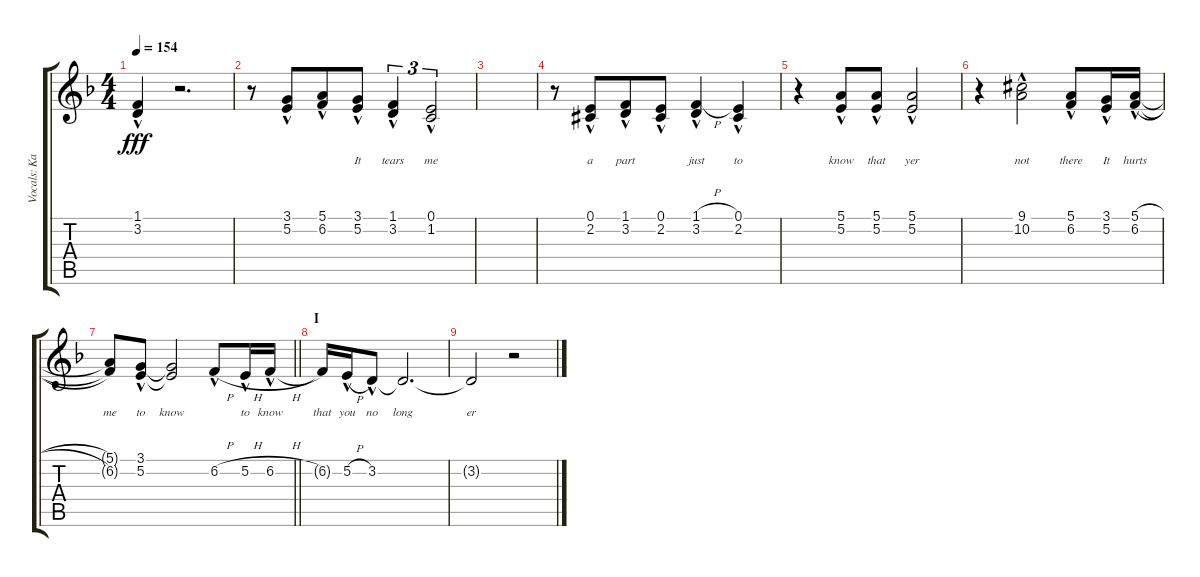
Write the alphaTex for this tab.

\track ("Vocals: Kal" "Vocals: Ka") {instrument lead2sawtooth}
\staff {score tabs}
\tuning (E4 B3 G3 D3 A2 E2) {hide}
\ts (4 4)
\tempo 154
\clef g2
\ks f
(1.1{hac} 3.2{hac}).4{lyrics (0 "") lyrics (1 "") lyrics (2 "") lyrics (3 "") lyrics (4 "") dy fff} r.2{d} |
r.8 (3.1{hac} 5.2{hac}).8{lyrics (0 "") lyrics (1 "") lyrics (2 "") lyrics (3 "") lyrics (4 "") beam merge} (5.1{hac} 6.2{hac}).8{lyrics (0 "") lyrics (1 "") lyrics (2 "") lyrics (3 "") lyrics (4 "")} (3.1{hac} 5.2{hac}).8{lyrics (0 "It") lyrics (1 "") lyrics (2 "") lyrics (3 "") lyrics (4 "")} (1.1{hac} 3.2{hac}).4{tu (3 2) lyrics (0 "tears") lyrics (1 "") lyrics (2 "") lyrics (3 "") lyrics (4 "")} (0.1{hac} 1.2{hac}).2{tu (3 2) lyrics (0 "me") lyrics (1 "") lyrics (2 "") lyrics (3 "") lyrics (4 "")} |
|
r.8 (0.1{hac} 2.2{hac acc #}).8{lyrics (0 "a") lyrics (1 "") lyrics (2 "") lyrics (3 "") lyrics (4 "") beam merge} (1.1{hac} 3.2{hac}).8{lyrics (0 "part") lyrics (1 "") lyrics (2 "") lyrics (3 "") lyrics (4 "")} (0.1{hac} 2.2{hac acc #}).8{lyrics (0 "") lyrics (1 "") lyrics (2 "") lyrics (3 "") lyrics (4 "")} (1.1{h hac} 3.2{hac}).4{lyrics (0 "just") lyrics (1 "") lyrics (2 "") lyrics (3 "") lyrics (4 "")} (0.1{hac} 2.2{hac acc #}).4{lyrics (0 "to") lyrics (1 "") lyrics (2 "") lyrics (3 "") lyrics (4 "")} |
r.4 (5.1{hac} 5.2{hac}).8{lyrics (0 "know") lyrics (1 "") lyrics (2 "") lyrics (3 "") lyrics (4 "")} (5.1{hac} 5.2{hac}).8{lyrics (0 "that") lyrics (1 "") lyrics (2 "") lyrics (3 "") lyrics (4 "")} (5.1{hac} 5.2{hac}).2{lyrics (0 "yer") lyrics (1 "") lyrics (2 "") lyrics (3 "") lyrics (4 "")} |
r.4 (9.1{hac acc #} 10.2{hac}).2{lyrics (0 "not") lyrics (1 "") lyrics (2 "") lyrics (3 "") lyrics (4 "")} (5.1{hac} 6.2{hac}).8{lyrics (0 "there") lyrics (1 "") lyrics (2 "") lyrics (3 "") lyrics (4 "")} (3.1{hac} 5.2{hac}).16{lyrics (0 "It") lyrics (1 "") lyrics (2 "") lyrics (3 "") lyrics (4 "")} (5.1{h hac} 6.2{h hac}).16{lyrics (0 "hurts") lyrics (1 "") lyrics (2 "") lyrics (3 "") lyrics (4 "")} |
\barLineRight lightlight
(5.1{t} 6.2{t}).8{lyrics (0 "me") lyrics (1 "") lyrics (2 "") lyrics (3 "") lyrics (4 "")} (3.1{hac} 5.2{hac}).8{lyrics (0 "to") lyrics (1 "") lyrics (2 "") lyrics (3 "") lyrics (4 "")} (3.1{t} 5.2{t}).2{lyrics (0 "know") lyrics (1 "") lyrics (2 "") lyrics (3 "") lyrics (4 "")} 6.2{h hac}.8{lyrics (0 "") lyrics (1 "") lyrics (2 "") lyrics (3 "") lyrics (4 "")} 5.2{h hac}.16{lyrics (0 "to") lyrics (1 "") lyrics (2 "") lyrics (3 "") lyrics (4 "")} 6.2{h hac}.16{lyrics (0 "know") lyrics (1 "") lyrics (2 "") lyrics (3 "") lyrics (4 "")} |
\section ("" "I")
6.2{t}.16{lyrics (0 "that") lyrics (1 "") lyrics (2 "") lyrics (3 "") lyrics (4 "")} 5.2{h hac}.16{lyrics (0 "you") lyrics (1 "") lyrics (2 "") lyrics (3 "") lyrics (4 "")} 3.2{hac}.8{lyrics (0 "no") lyrics (1 "") lyrics (2 "") lyrics (3 "") lyrics (4 "")} 3.2{t}.2{d lyrics (0 "long") lyrics (1 "") lyrics (2 "") lyrics (3 "") lyrics (4 "")} |
3.2{t}.2{lyrics (0 "er") lyrics (1 "") lyrics (2 "") lyrics (3 "") lyrics (4 "")} r.2
